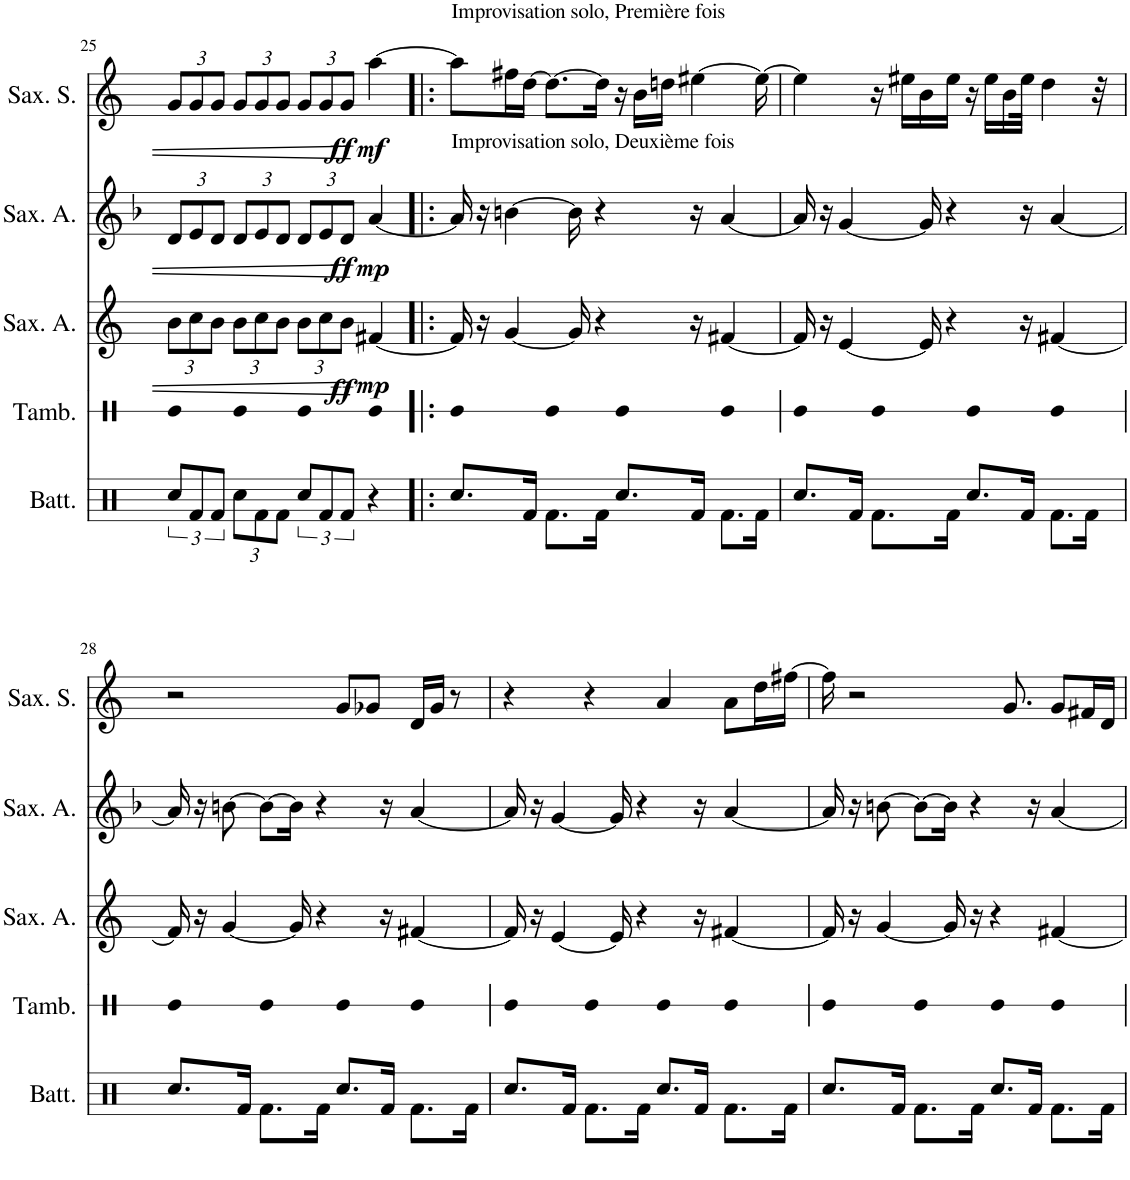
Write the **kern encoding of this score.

**kern	**kern	**kern	**dynam	**kern	**dynam	**kern	**dynam
*part5	*part4	*part3	*part3	*part2	*part2	*part1	*part1
*staff5	*staff4	*staff3	*staff3	*staff2	*staff2	*staff1	*staff1
*I"Batterie	*I"Tambourin	*I"Saxophone Alto	*	*I"Saxophone Alto	*	*I"Saxophone Soprano	*
*I'Batt.	*I'Tamb.	*I'Sax. A.	*	*I'Sax. A.	*	*I'Sax. S.	*
!!LO:PB:g=z
*clefX	*clefX	*clefG2	*	*clefG2	*	*clefG2	*
*	*	*ITrd5c9	*	*ITrd5c9	*	*ITrd1c2	*
*k[]	*k[]	*k[]	*	*k[b-]	*	*k[]	*
*M4/4	*M4/4	*M4/4	*	*M4/4	*	*M4/4	*
*	*	*Xbrackettup	*	*Xbrackettup	*	*Xbrackettup	*
=25	=25	=25	=25	=25	=25	=25	=25
12Rcc/L	4Re	12b\L	.	12d/L	.	12g/L	.
12Rf/	.	12cc\	.	12e/	.	12g/	.
12Rf/J	.	12b\J	.	12d/J	.	12g/J	.
*Xbrackettup	*	*	*	*	*	*	*
12Rcc\L	4Re	12b\L	.	12d/L	.	12g/L	.
12Rf\	.	12cc\	.	12e/	.	12g/	.
12Rf\J	.	12b\J	.	12d/J	.	12g/J	.
*brackettup	*	*	*	*	*	*	*
12Rcc/L	4Re	12b\L	.	12d/L	.	12g/L	.
12Rf/	.	12cc\	.	12e/	.	12g/	.
!	!	!	!LO:DY:b	!	!LO:DY:b	!	!LO:DY:b
12Rf/J	.	12b\J	ff	12d/J	ff	12g/J	ff
!	!	!	!LO:DY:b	!	!LO:DY:b	!	!LO:DY:b
4r	4Re	[4f#X/	mp	[4a/	mp	[4aa\	mf
=26!|:	=26!|:	=26!|:	=26!|:	=26!|:	=26!|:	=26!|:	=26!|:
!	!	!	!	!	!	!LO:TX:a:t=Improvisation solo, Première fois	!
!	!	!	!	!LO:TX:a:t=Improvisation solo, Deuxième fois	!	!	!
8.Rcc/L	4Re	16f#/]	.	16a/]	.	8aa\L]	.
.	.	16r	.	16r	.	.	.
.	.	[4g/	.	[4bn\	.	16ff#X\L	.
16Rf/Jk	.	.	.	.	.	[16dd\JJ	.
8.Rf\L	4Re	.	.	.	.	8.dd\L_	.
.	.	16g/]	.	16b\]	.	.	.
16Rf\Jk	.	4r	.	4r	.	16dd\Jk]	.
8.Rcc/L	4Re	.	.	.	.	16r	.
.	.	.	.	.	.	16b\LL	.
.	.	.	.	.	.	16ddn\JJ	.
16Rf/Jk	.	16r	.	16r	.	[4ee#X\	.
8.Rf\L	4Re	[4f#X/	.	[4a/	.	.	.
16Rf\Jk	.	.	.	.	.	16ee#\_	.
=27	=27	=27	=27	=27	=27	=27	=27
8.Rcc/L	4Re	16f#/]	.	16a/]	.	4ee#\]	.
.	.	16r	.	16r	.	.	.
.	.	[4e/	.	[4g/	.	.	.
16Rf/Jk	.	.	.	.	.	.	.
8.Rf\L	4Re	.	.	.	.	16r	.
.	.	.	.	.	.	16ee#X\LL	.
.	.	16e/]	.	16g/]	.	16b\	.
16Rf\Jk	.	4r	.	4r	.	16ee#\JJ	.
8.Rcc/L	4Re	.	.	.	.	16r	.
.	.	.	.	.	.	16ee#\LL	.
.	.	.	.	.	.	16b\	.
16Rf/Jk	.	16r	.	16r	.	32ee#\JJk	.
.	.	.	.	.	.	4dd\	.
8.Rf\L	4Re	[4f#X/	.	[4a/	.	.	.
16Rf\Jk	.	.	.	.	.	.	.
.	.	.	.	.	.	32r	.
!!LO:LB:g=z
=28	=28	=28	=28	=28	=28	=28	=28
8.Rcc/L	4Re	16f#/]	.	16a/]	.	2r	.
.	.	16r	.	16r	.	.	.
.	.	[4g/	.	[8bn\	.	.	.
16Rf/Jk	.	.	.	.	.	.	.
8.Rf\L	4Re	.	.	8b\L_	.	.	.
.	.	16g/]	.	16b\Jk]	.	.	.
16Rf\Jk	.	4r	.	4r	.	.	.
8.Rcc/L	4Re	.	.	.	.	8g/L	.
.	.	.	.	.	.	8g-X/J	.
16Rf/Jk	.	16r	.	16r	.	.	.
8.Rf\L	4Re	[4f#X/	.	[4a/	.	16d/LL	.
.	.	.	.	.	.	16g-/JJ	.
.	.	.	.	.	.	8r	.
16Rf\Jk	.	.	.	.	.	.	.
=29	=29	=29	=29	=29	=29	=29	=29
8.Rcc/L	4Re	16f#/]	.	16a/]	.	4r	.
.	.	16r	.	16r	.	.	.
.	.	[4e/	.	[4g/	.	.	.
16Rf/Jk	.	.	.	.	.	.	.
8.Rf\L	4Re	.	.	.	.	4r	.
.	.	16e/]	.	16g/]	.	.	.
16Rf\Jk	.	4r	.	4r	.	.	.
8.Rcc/L	4Re	.	.	.	.	4a/	.
16Rf/Jk	.	16r	.	16r	.	.	.
8.Rf\L	4Re	[4f#X/	.	[4a/	.	8a\L	.
.	.	.	.	.	.	16dd\L	.
16Rf\Jk	.	.	.	.	.	[16ff#X\JJ	.
=30	=30	=30	=30	=30	=30	=30	=30
8.Rcc/L	4Re	16f#/]	.	16a/]	.	16ff#\]	.
.	.	16r	.	16r	.	2r	.
.	.	[4g/	.	[8bn\	.	.	.
16Rf/Jk	.	.	.	.	.	.	.
8.Rf\L	4Re	.	.	8b\L_	.	.	.
.	.	16g/]	.	16b\Jk]	.	.	.
16Rf\Jk	.	16r	.	4r	.	.	.
8.Rcc/L	4Re	4r	.	.	.	.	.
.	.	.	.	.	.	8.g/	.
16Rf/Jk	.	.	.	16r	.	.	.
8.Rf\L	4Re	[4f#X/	.	[4a/	.	8g/L	.
.	.	.	.	.	.	16f#X/L	.
16Rf\Jk	.	.	.	.	.	16d/JJ	.
=	=	=	=	=	=	=	=
*-	*-	*-	*-	*-	*-	*-	*-
